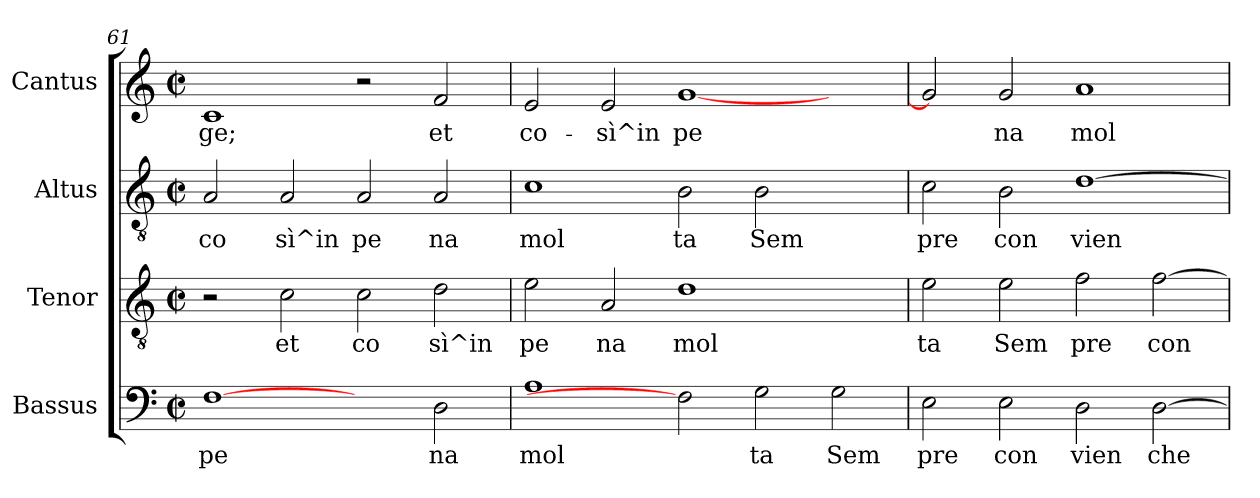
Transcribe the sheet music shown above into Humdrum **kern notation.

**kern	**text	**kern	**text	**kern	**text	**kern	**text
*part4	*part4	*part3	*part3	*part2	*part2	*part1	*part1
*staff4	*staff4	*staff3	*staff3	*staff2	*staff2	*staff1	*staff1
*I"Bassus	*	*I"Tenor	*	*I"Altus	*	*I"Cantus	*
*I'Bassus	*	*I'Tenor	*	*I'Altus	*	*I'Cantus	*
!!LO:PB:g=z
*clefF4	*	*clefGv2	*	*clefGv2	*	*clefG2	*
*k[]	*	*k[]	*	*k[]	*	*k[]	*
*C:	*	*C:	*	*C:	*	*C:	*
*M2/2	*	*M2/2	*	*M2/2	*	*M2/2	*
*met(c|)	*	*met(c|)	*	*met(c|)	*	*met(c|)	*
=61	=61	=61	=61	=61	=61	=61	=61
!	!LO:LY:b:cj	!	!	!	!LO:LY:b:cj	!	!LO:LY:b:cj
[1F	pe	2r	.	2A/	co	1c	-ge;
!	!	!	!LO:LY:b:cj	!	!LO:LY:b:cj	!	!
.	.	2c\	et	2A/	sì^in	.	.
!	!	!	!LO:LY:b:cj	!	!LO:LY:b:cj	!	!
2ryy	.	2c\	co	2A/	pe	2r	.
!	!LO:LY:b:cj	!	!LO:LY:b:cj	!	!LO:LY:b:cj	!	!LO:LY:b:cj
2D\	na	2d\	sì^in	2A/	na	2f/	et
=62	=62	=62	=62	=62	=62	=62	=62
!	!LO:LY:b:cj	!	!LO:LY:b:cj	!	!LO:LY:b:cj	!	!LO:LY:b:cj
1A	mol	2e\	pe	1c	mol	2e/	co-
!	!	!	!LO:LY:b:cj	!	!	!	!LO:LY:b:cj
.	.	2A/	na	.	.	2e/	-sì^in
!	!	!	!LO:LY:b:cj	!	!LO:LY:b:cj	!	!LO:LY:b:cj
2F]	.	1d	mol	2B\	ta	[<1g	pe-
!	!LO:LY:b:cj	!	!	!	!LO:LY:b:cj	!	!
2G\	ta	.	.	2B\	Sem	.	.
!	!LO:LY:b:cj	!	!	!	!	!	!
2G\	Sem	2ryy	.	2ryy	.	2ryy	.
=63	=63	=63	=63	=63	=63	=63	=63
!	!LO:LY:b:cj	!	!LO:LY:b:cj	!	!LO:LY:b:cj	!	!LO:LY:b:cj
2E\	pre	2e\	ta	2c\	pre	2g/]	--
!	!LO:LY:b:cj	!	!LO:LY:b:cj	!	!LO:LY:b:cj	!	!LO:LY:b:cj
2E\	con	2e\	Sem	2B\	con	2g/	-na
!	!LO:LY:b:cj	!	!LO:LY:b:cj	!	!LO:LY:b:cj	!	!LO:LY:b:cj
2D\	vien	2f\	pre	[>1d	vien	1a	mol-
!	!LO:LY:b:cj	!	!LO:LY:b:cj	!	!	!	!
[>2D\	che	[>2f\	con	.	.	.	.
=	=	=	=	=	=	=	=
*-	*-	*-	*-	*-	*-	*-	*-
